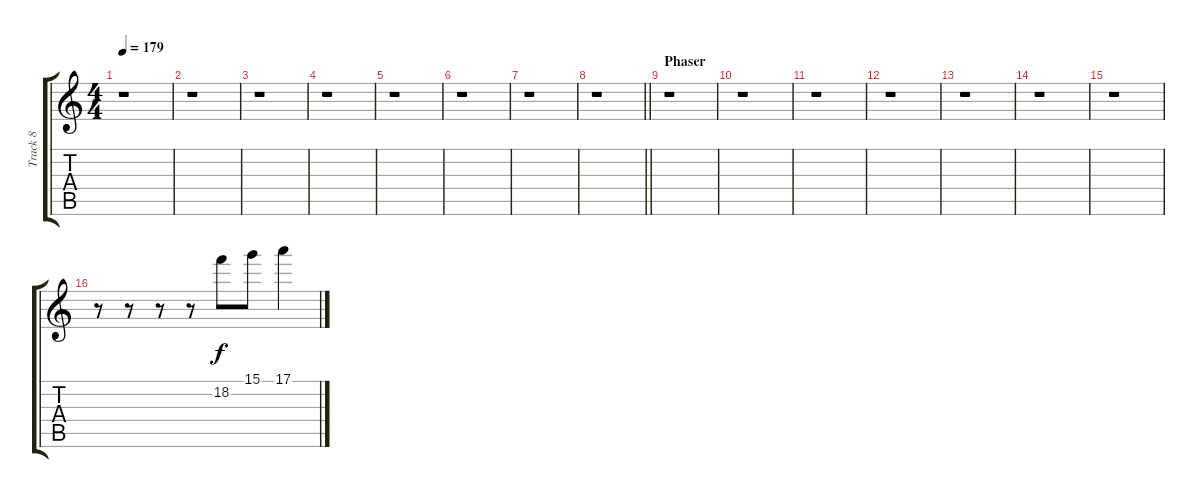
\track ("Track 8" "Track 8") {instrument overdrivenguitar}
\staff {score tabs}
\tuning (E4 B3 G3 D3 A2 E2) {hide}
\ts (4 4)
\tempo 179
\clef g2
\ks c
r.1{dy f} |
r.1 |
r.1 |
r.1 |
r.1 |
r.1 |
r.1 |
\barLineRight lightlight
r.1 |
\section ("" "Phaser")
r.1 |
r.1 |
r.1 |
r.1 |
r.1 |
r.1 |
r.1 |
r.8 r.8 r.8 r.8 18.2.8 15.1.8 17.1.4
